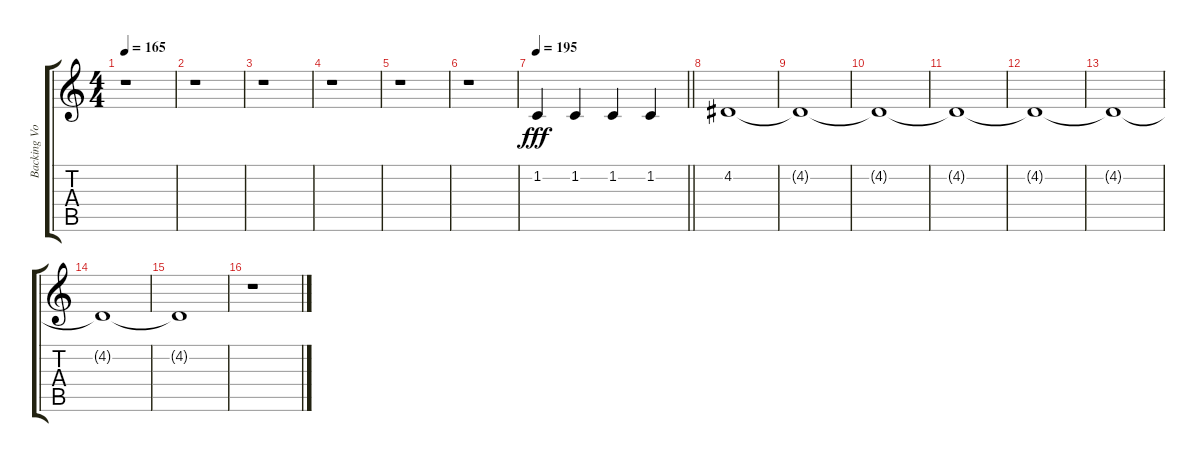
\track ("Backing Vocals" "Backing Vo") {instrument drawbarorgan}
\staff {score tabs}
\tuning (E4 B3 G3 D3 A2 E2) {hide}
\ts (4 4)
\tempo 165
\clef g2
\ks c
r.1{dy fff} |
r.1 |
r.1 |
r.1 |
r.1 |
r.1 |
\tempo 195
\barLineRight lightlight
1.2.4 1.2.4 1.2.4 1.2.4 |
4.2.1 |
4.2{t}.1 |
4.2{t}.1 |
4.2{t}.1 |
4.2{t}.1 |
4.2{t}.1 |
4.2{t}.1 |
4.2{t}.1 |
r.1
